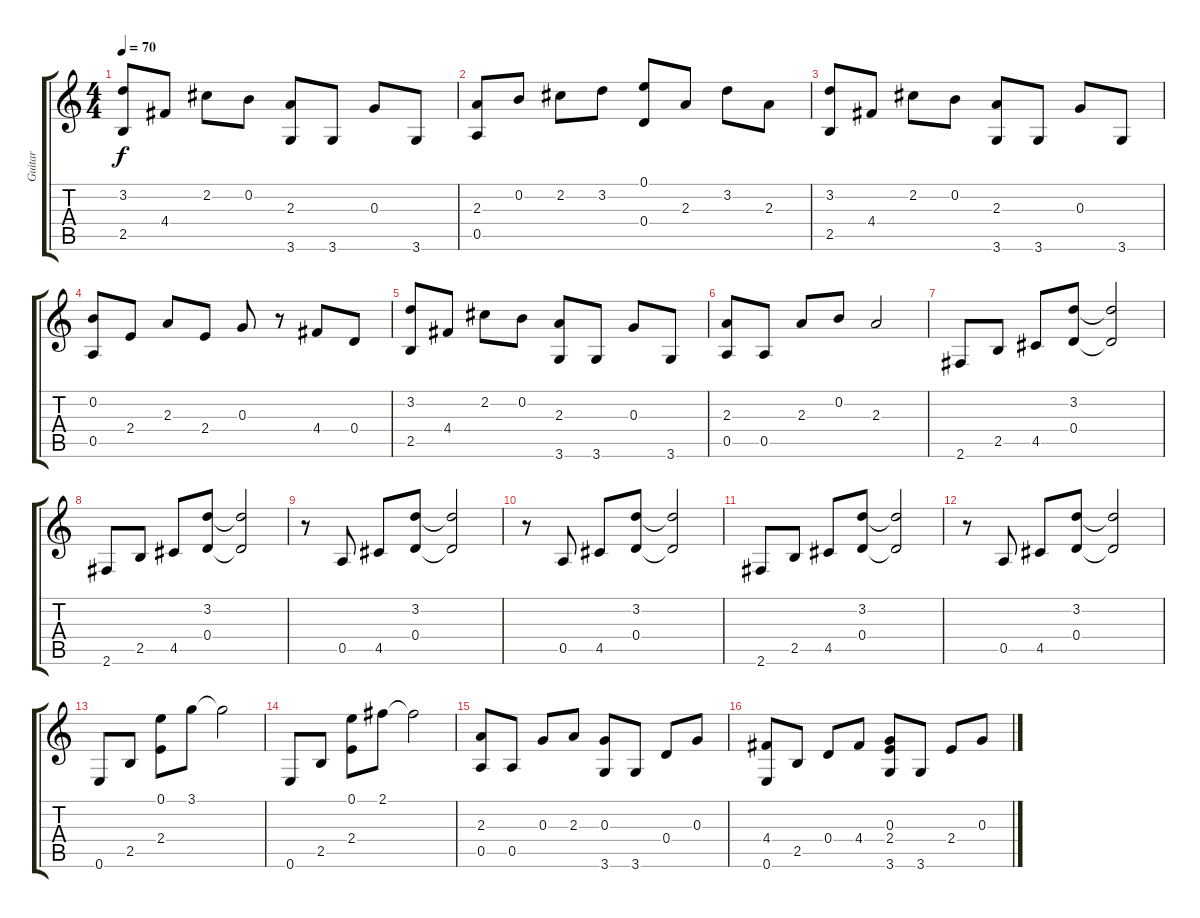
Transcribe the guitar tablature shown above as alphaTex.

\track ("Guitar" "Guitar") {instrument acousticguitarsteel}
\staff {score tabs}
\tuning (E4 B3 G3 D3 A2 E2) {hide}
\ts (4 4)
\tempo 70
\clef g2
\ks c
(3.2 2.5).8{dy f} 4.4.8 2.2.8 0.2.8 (2.3 3.6).8 3.6.8 0.3.8 3.6.8 |
(2.3 0.5).8 0.2.8 2.2.8 3.2.8 (0.1 0.4).8 2.3.8 3.2.8 2.3.8 |
(3.2 2.5).8 4.4.8 2.2.8 0.2.8 (2.3 3.6).8 3.6.8 0.3.8 3.6.8 |
(0.2 0.5).8 2.4.8 2.3.8 2.4.8 0.3.8 r.8 4.4.8 0.4.8 |
(3.2 2.5).8 4.4.8 2.2.8 0.2.8 (2.3 3.6).8 3.6.8 0.3.8 3.6.8 |
(2.3 0.5).8 0.5.8 2.3.8 0.2.8 2.3.2 |
2.6.8 2.5.8 4.5.8 (3.2 0.4).8 (3.2{t} 0.4{t}).2 |
2.6.8 2.5.8 4.5.8 (3.2 0.4).8 (3.2{t} 0.4{t}).2 |
r.8 0.5.8 4.5.8 (3.2 0.4).8 (3.2{t} 0.4{t}).2 |
r.8 0.5.8 4.5.8 (3.2 0.4).8 (3.2{t} 0.4{t}).2 |
2.6.8 2.5.8 4.5.8 (3.2 0.4).8 (3.2{t} 0.4{t}).2 |
r.8 0.5.8 4.5.8 (3.2 0.4).8 (3.2{t} 0.4{t}).2 |
0.6.8 2.5.8 (0.1 2.4).8 3.1.8 3.1{t}.2 |
0.6.8 2.5.8 (0.1 2.4).8 2.1.8 2.1{t}.2 |
(2.3 0.5).8 0.5.8 0.3.8 2.3.8 (0.3 3.6).8 3.6.8 0.4.8 0.3.8 |
(4.4 0.6).8 2.5.8 0.4.8 4.4.8 (0.3 2.4 3.6).8 3.6.8 2.4.8 0.3.8
